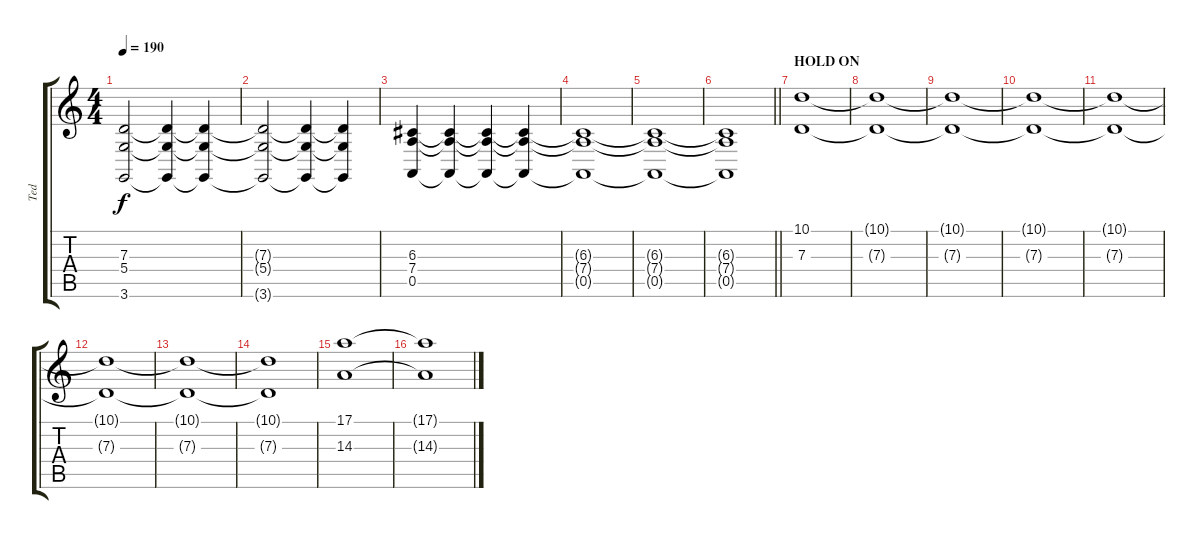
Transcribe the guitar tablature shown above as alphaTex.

\track ("Ted" "Ted") {instrument stringensemble1}
\staff {score tabs}
\tuning (E4 B3 G3 D3 A2 E2) {hide}
\ts (4 4)
\tempo 190
\clef g2
\ks c
(7.3{t} 5.4{t} 3.6{t}).2{dy f} (7.3{t} 5.4{t} 3.6{t}).4 (7.3{t} 5.4{t} 3.6{t}).4 |
(7.3{t} 5.4{t} 3.6{t}).2 (7.3{t} 5.4{t} 3.6{t}).4 (7.3{t} 5.4{t} 3.6{t}).4 |
(6.3 7.4 0.5).4 (6.3{t} 7.4{t} 0.5{t}).4 (6.3{t} 7.4{t} 0.5{t}).4 (6.3{t} 7.4{t} 0.5{t}).4 |
(6.3{t} 7.4{t} 0.5{t}).1 |
(6.3{t} 7.4{t} 0.5{t}).1 |
\barLineRight lightlight
(6.3{t} 7.4{t} 0.5{t}).1 |
\section ("" "HOLD ON")
(10.1 7.3).1 |
(10.1{t} 7.3{t}).1 |
(10.1{t} 7.3{t}).1 |
(10.1{t} 7.3{t}).1 |
(10.1{t} 7.3{t}).1 |
(10.1{t} 7.3{t}).1 |
(10.1{t} 7.3{t}).1 |
(10.1{t} 7.3{t}).1 |
(17.1 14.3).1 |
(17.1{t} 14.3{t}).1
